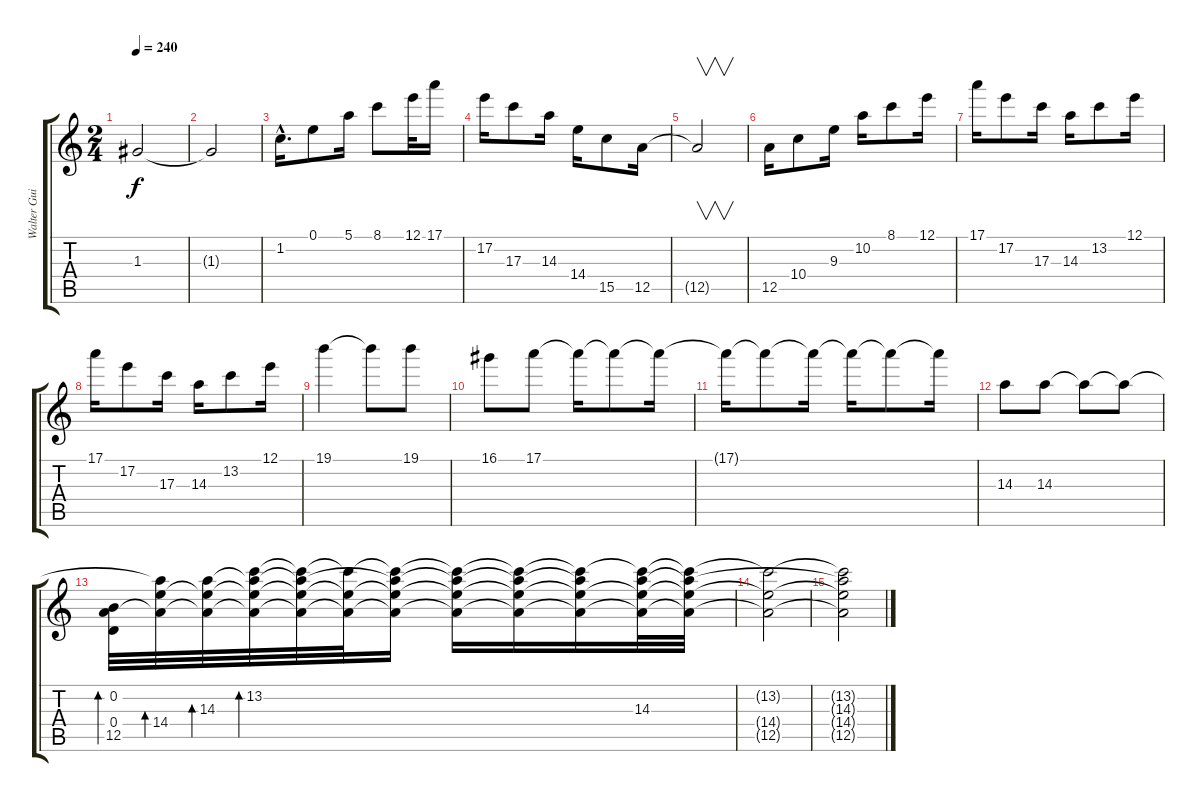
\track ("Walter Guiardino" "Walter Gui") {instrument distortionguitar}
\staff {score tabs}
\tuning (E4 B3 G3 D3 A2 E2) {hide}
\ts (2 4)
\tempo 240
\clef g2
\ks c
1.3.2{dy f instrument distortionguitar} |
1.3{t}.2 |
1.2{hac}.16{d} 0.1.8 5.1.16 8.1.8 12.1.32 17.1.16 |
17.2.16 17.3.8 14.3.16 14.4.16 15.5.8 12.5.16 |
12.5{t}.2{v} |
12.5.16 10.4.8 9.3.16 10.2.16 8.1.8 12.1.16 |
17.1.16 17.2.8 17.3.16 14.3.16 13.2.8 12.1.16 |
17.1.16 17.2.8 17.3.16 14.3.16 13.2.8 12.1.16 |
19.1.4 19.1{t}.8 19.1.8 |
16.1.8 17.1.8 17.1{t}.16 17.1{t}.8 17.1{t}.16 |
17.1{t}.16 17.1{t}.8 17.1{t}.16 17.1{t}.16 17.1{t}.8 17.1{t}.16 |
14.3.8 14.3.8 14.3{t}.8 14.3{t}.8 |
(0.2 0.4 12.5).32{bd 60} (14.3{t} 14.4 12.5{t}).32{bd 60} (14.3 14.4{t} 12.5{t}).32{bd 60} (13.2 14.3{t} 14.4{t} 12.5{t}).32{bd 60} (13.2{t} 14.3{t} 14.4{t} 12.5{t}).32 (13.2{t} 14.4{t} 12.5{t}).32 (13.2{t} 14.3{t} 14.4{t} 12.5{t}).16 (13.2{t} 14.3{t} 14.4{t} 12.5{t}).16 (13.2{t} 14.3{t} 14.4{t} 12.5{t}).16 (13.2{t} 14.3{t} 14.4{t} 12.5{t}).16 (13.2{t} 14.3 14.4{t} 12.5{t}).32 (13.2{t} 14.3{t} 14.4{t} 12.5{t}).32 |
(13.2{t} 14.4{t} 12.5{t}).2 |
(13.2{t} 14.3{t} 14.4{t} 12.5{t}).2
